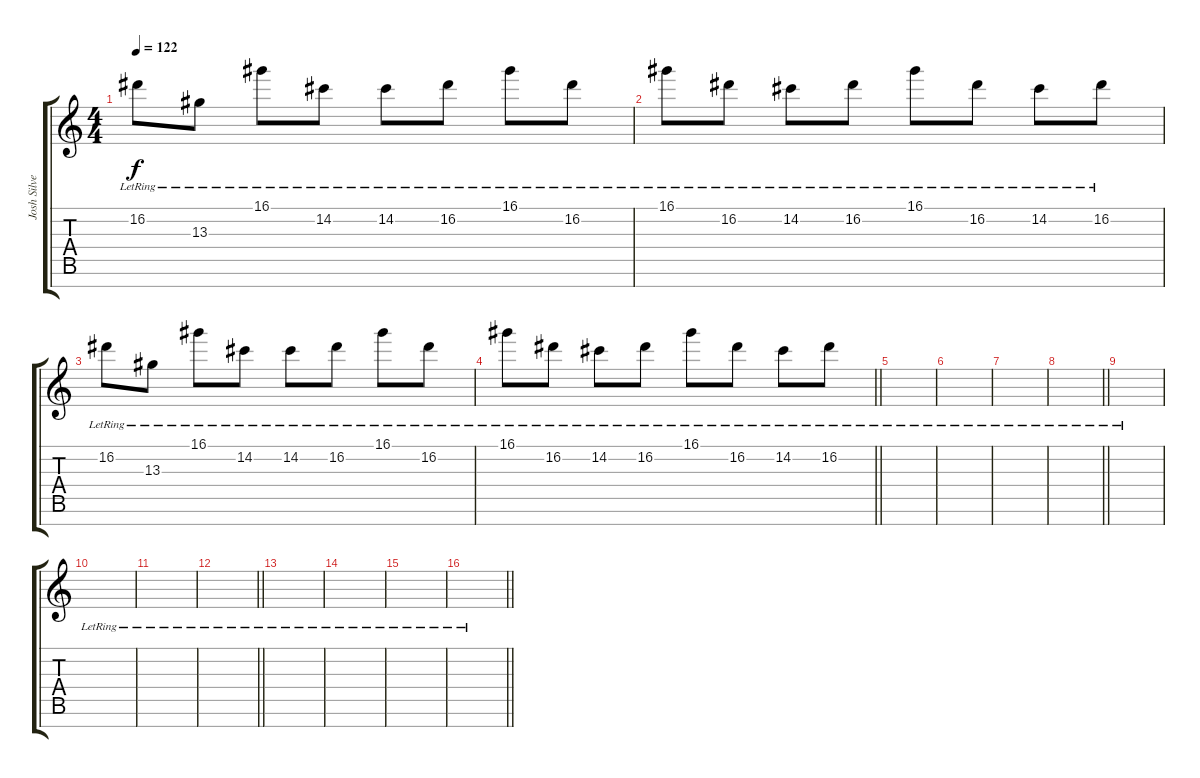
\track ("Josh Silver" "Josh Silve") {instrument synthbass1}
\staff {score tabs}
\tuning (E4 B3 G3 D3 A2 E2 B1) {hide}
\ts (4 4)
\tempo 122
\clef g2
\ks c
16.2{lr}.8{dy f} 13.3{lr}.8 16.1{lr}.8 14.2{lr}.8 14.2{lr}.8 16.2{lr}.8 16.1{lr}.8 16.2{lr}.8 |
16.1{lr}.8 16.2{lr}.8 14.2{lr}.8 16.2{lr}.8 16.1{lr}.8 16.2{lr}.8 14.2{lr}.8 16.2{lr}.8 |
16.2{lr}.8 13.3{lr}.8 16.1{lr}.8 14.2{lr}.8 14.2{lr}.8 16.2{lr}.8 16.1{lr}.8 16.2{lr}.8 |
\barLineRight lightlight
16.1{lr}.8 16.2{lr}.8 14.2{lr}.8 16.2{lr}.8 16.1{lr}.8 16.2{lr}.8 14.2{lr}.8 16.2{lr}.8 |
\section ("" "")
|
|
|
\barLineRight lightlight
|
\section ("" "")
|
|
|
\barLineRight lightlight
|
\section ("" "")
|
|
|
\barLineRight lightlight
